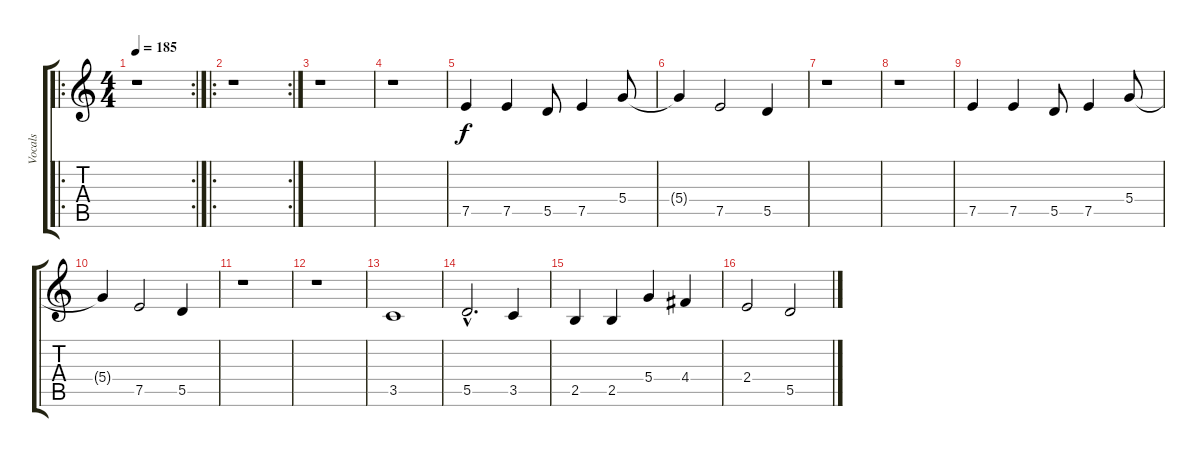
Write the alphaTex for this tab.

\track ("Vocals" "Vocals") {instrument distortionguitar}
\staff {score tabs}
\tuning (E4 B3 G3 D3 A2 E2) {hide}
\ro
\rc 2
\ts (4 4)
\tempo 185
\clef g2
\ks c
r.1{dy f instrument distortionguitar} |
\ro
\rc 2
r.1 |
r.1 |
r.1 |
7.5.4 7.5.4 5.5.8 7.5.4 5.4.8 |
5.4{t}.4 7.5.2 5.5.4 |
r.1 |
r.1 |
7.5.4 7.5.4 5.5.8 7.5.4 5.4.8 |
5.4{t}.4 7.5.2 5.5.4 |
r.1 |
r.1 |
3.5.1 |
5.5{hac}.2{d} 3.5.4 |
2.5.4 2.5.4 5.4.4 4.4.4 |
2.4.2 5.5.2
